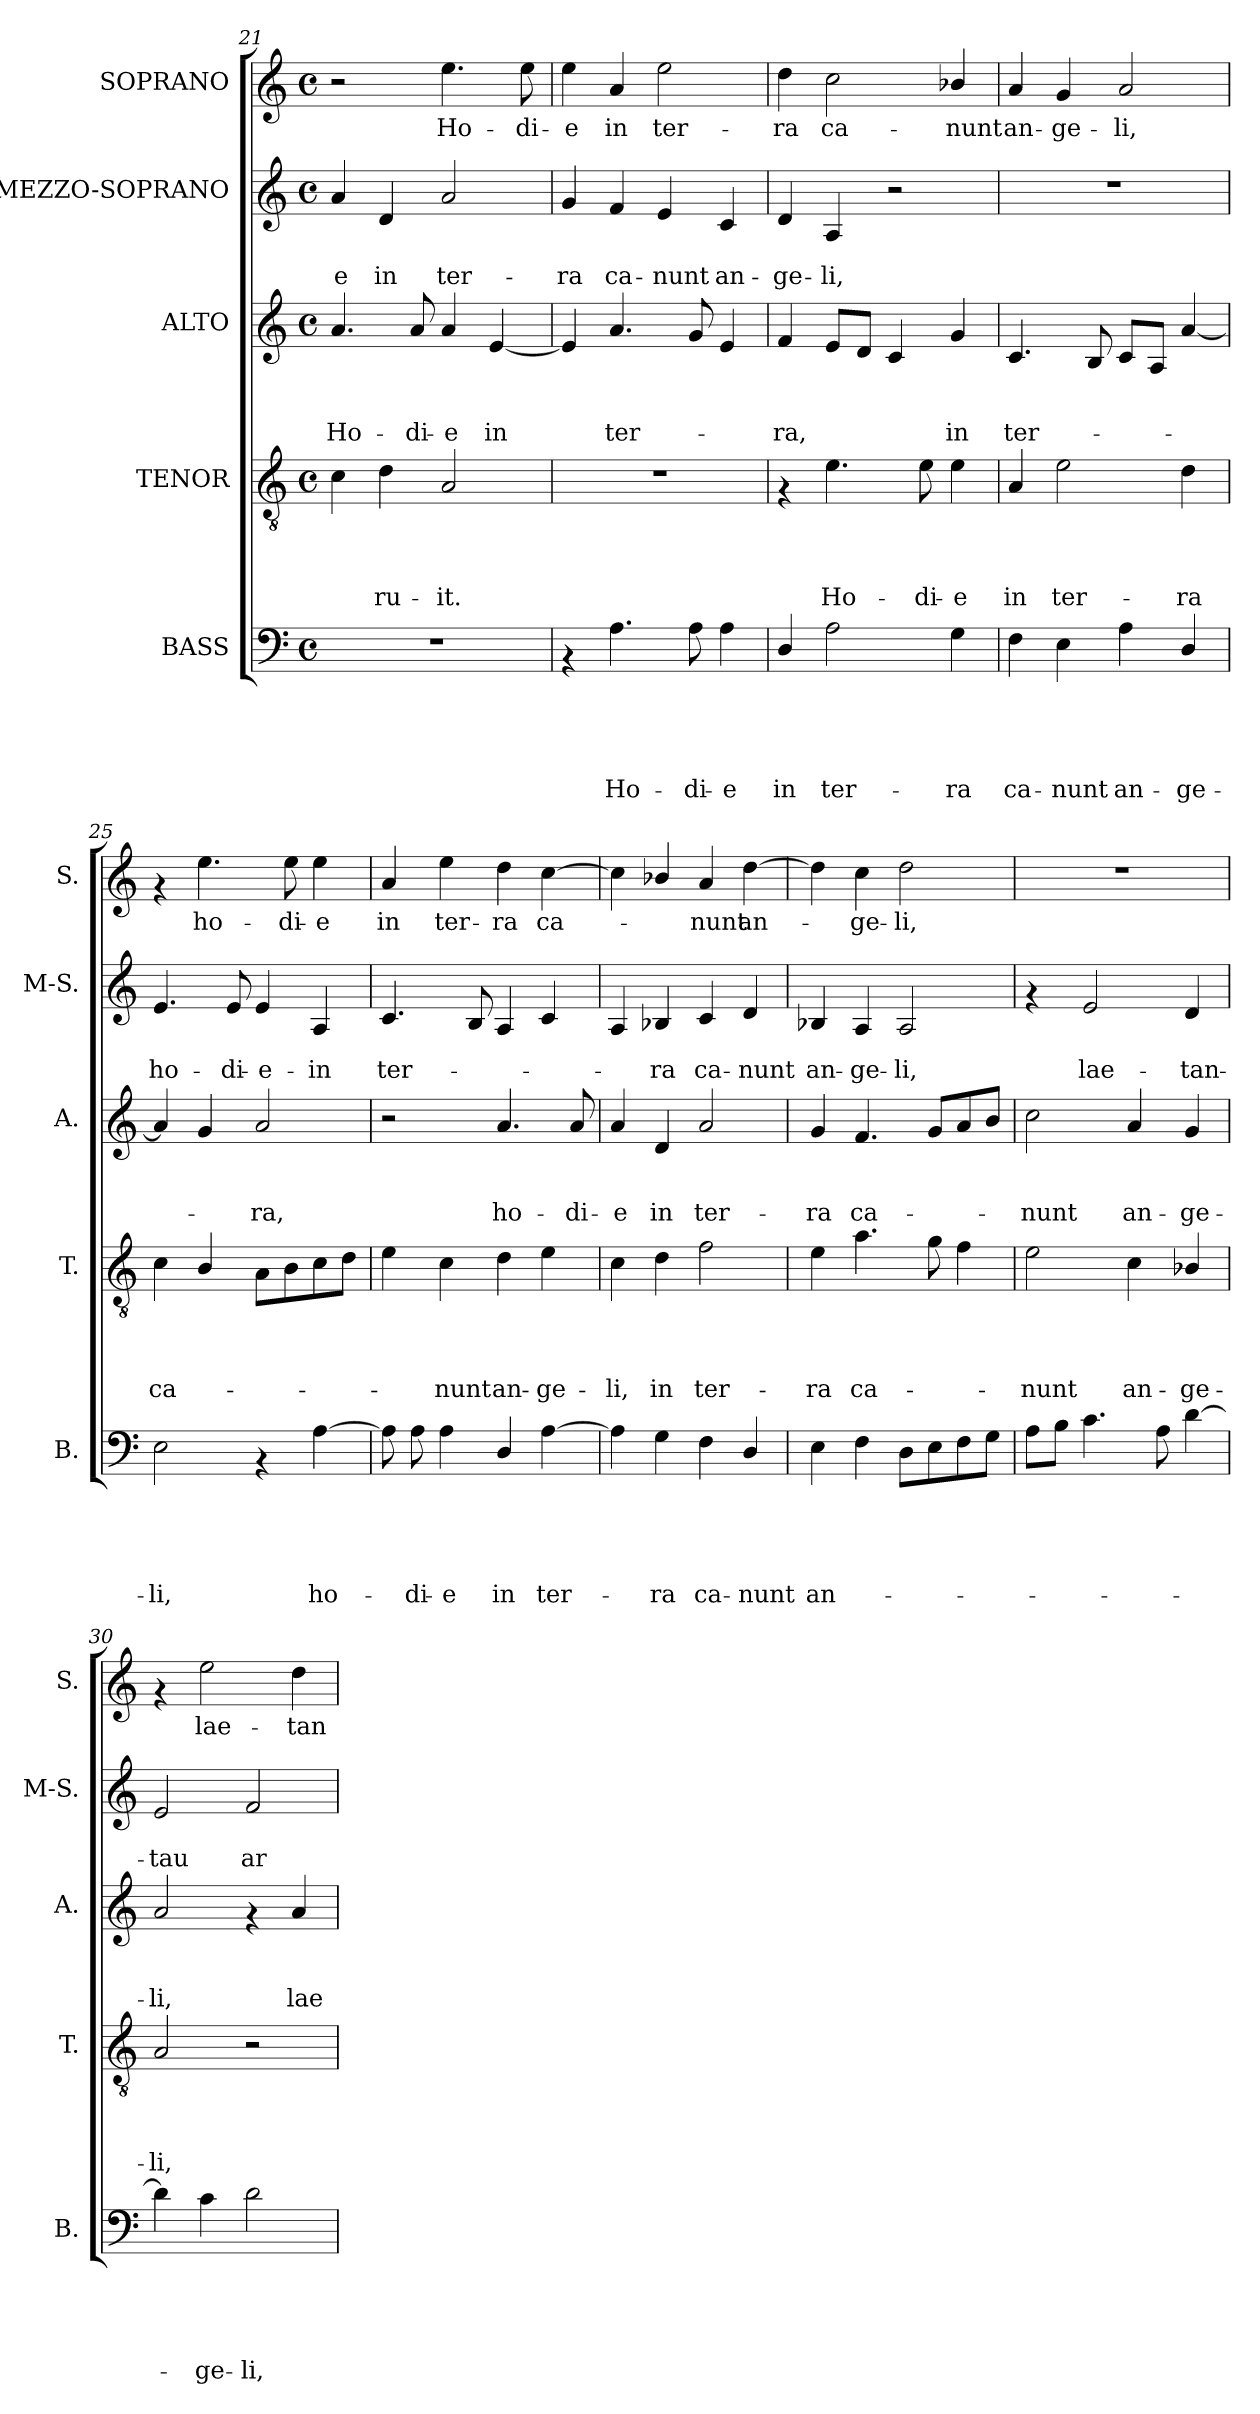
**kern	**text	**text	**text	**text	**text	**kern	**text	**text	**text	**text	**kern	**text	**text	**text	**kern	**text	**text	**kern	**text
*part5	*part5	*part5	*part5	*part5	*part5	*part4	*part4	*part4	*part4	*part4	*part3	*part3	*part3	*part3	*part2	*part2	*part2	*part1	*part1
*staff5	*staff5	*staff5	*staff5	*staff5	*staff5	*staff4	*staff4	*staff4	*staff4	*staff4	*staff3	*staff3	*staff3	*staff3	*staff2	*staff2	*staff2	*staff1	*staff1
*I"BASS	*	*	*	*	*	*I"TENOR	*	*	*	*	*I"ALTO	*	*	*	*I"MEZZO-SOPRANO	*	*	*I"SOPRANO	*
*I'B.	*	*	*	*	*	*I'T.	*	*	*	*	*I'A.	*	*	*	*I'M-S.	*	*	*I'S.	*
*clefF4	*	*	*	*	*	*clefGv2	*	*	*	*	*clefG2	*	*	*	*clefG2	*	*	*clefG2	*
*k[]	*	*	*	*	*	*k[]	*	*	*	*	*k[]	*	*	*	*k[]	*	*	*k[]	*
*C:	*	*	*	*	*	*C:	*	*	*	*	*C:	*	*	*	*C:	*	*	*C:	*
*M4/4	*	*	*	*	*	*M4/4	*	*	*	*	*M4/4	*	*	*	*M4/4	*	*	*M4/4	*
*met(c)	*	*	*	*	*	*met(c)	*	*	*	*	*met(c)	*	*	*	*met(c)	*	*	*met(c)	*
=21	=21	=21	=21	=21	=21	=21	=21	=21	=21	=21	=21	=21	=21	=21	=21	=21	=21	=21	=21
!	!	!	!	!	!	!	!	!	!	!	!	!	!	!LO:LY:b	!	!	!LO:LY:b	!	!
1r	.	.	.	.	.	4c\	.	.	.	.	4.a/	.	.	Ho-	4a/	.	-e	2r	.
!	!	!	!	!	!	!	!	!	!	!LO:LY:b	!	!	!	!	!	!	!LO:LY:b	!	!
.	.	.	.	.	.	4d\	.	.	.	-ru-	.	.	.	.	4d/	.	in	.	.
!	!	!	!	!	!	!	!	!	!	!	!	!	!	!LO:LY:b	!	!	!	!	!
.	.	.	.	.	.	.	.	.	.	.	8a/	.	.	-di-	.	.	.	.	.
!	!	!	!	!	!	!	!	!	!	!LO:LY:b	!	!	!	!LO:LY:b	!	!	!LO:LY:b	!	!LO:LY:b
.	.	.	.	.	.	2A/	.	.	.	-it.	4a/	.	.	-e	2a/	.	ter-	4.ee\	Ho-
!	!	!	!	!	!	!	!	!	!	!	!	!	!	!LO:LY:b	!	!	!	!	!
.	.	.	.	.	.	.	.	.	.	.	[<4e/	.	.	in	.	.	.	.	.
!	!	!	!	!	!	!	!	!	!	!	!	!	!	!	!	!	!	!	!LO:LY:b
.	.	.	.	.	.	.	.	.	.	.	.	.	.	.	.	.	.	8ee\	-di-
=22	=22	=22	=22	=22	=22	=22	=22	=22	=22	=22	=22	=22	=22	=22	=22	=22	=22	=22	=22
!	!	!	!	!	!	!	!	!	!	!	!	!	!	!	!	!	!LO:LY:b	!	!LO:LY:b
4rAA	.	.	.	.	.	1r	.	.	.	.	4e/]	.	.	.	4g/	.	-ra	4ee\	-e
!	!	!	!	!	!LO:LY:b	!	!	!	!	!	!	!	!	!LO:LY:b	!	!	!LO:LY:b	!	!LO:LY:b
4.A\	.	.	.	.	Ho-	.	.	.	.	.	4.a/	.	.	ter-	4f/	.	ca-	4a/	in
!	!	!	!	!	!	!	!	!	!	!	!	!	!	!	!	!	!LO:LY:b	!	!LO:LY:b
.	.	.	.	.	.	.	.	.	.	.	.	.	.	.	4e/	.	-nunt	2ee\	ter-
!	!	!	!	!	!LO:LY:b	!	!	!	!	!	!	!	!	!	!	!	!	!	!
8A\	.	.	.	.	-di-	.	.	.	.	.	8g/	.	.	.	.	.	.	.	.
!	!	!	!	!	!LO:LY:b	!	!	!	!	!	!	!	!	!	!	!	!LO:LY:b	!	!
4A\	.	.	.	.	-e	.	.	.	.	.	4e/	.	.	.	4c/	.	an-	.	.
=23	=23	=23	=23	=23	=23	=23	=23	=23	=23	=23	=23	=23	=23	=23	=23	=23	=23	=23	=23
!	!	!	!	!	!LO:LY:b	!	!	!	!	!	!	!	!	!LO:LY:b	!	!	!LO:LY:b	!	!LO:LY:b
4D/	.	.	.	.	in	4rF	.	.	.	.	4f/	.	.	-ra,	4d/	.	-ge-	4dd\	-ra
!	!	!	!	!	!LO:LY:b	!	!	!	!	!LO:LY:b	!	!	!	!	!	!	!LO:LY:b	!	!LO:LY:b
2A\	.	.	.	.	ter-	4.e\	.	.	.	Ho-	8e/L	.	.	.	4A/	.	-li,	2cc\	ca-
.	.	.	.	.	.	.	.	.	.	.	8d/J	.	.	.	.	.	.	.	.
.	.	.	.	.	.	.	.	.	.	.	4c/	.	.	.	2r	.	.	.	.
!	!	!	!	!	!	!	!	!	!	!LO:LY:b	!	!	!	!	!	!	!	!	!
.	.	.	.	.	.	8e\	.	.	.	-di-	.	.	.	.	.	.	.	.	.
!	!	!	!	!	!LO:LY:b	!	!	!	!	!LO:LY:b	!	!	!	!LO:LY:b	!	!	!	!	!LO:LY:b
4G\	.	.	.	.	-ra	4e\	.	.	.	-e	4g/	.	.	in	.	.	.	4b-X/	-nunt
!!LO:PB:g=z
=24	=24	=24	=24	=24	=24	=24	=24	=24	=24	=24	=24	=24	=24	=24	=24	=24	=24	=24	=24
!	!	!	!	!	!LO:LY:b	!	!	!	!	!LO:LY:b	!	!	!	!LO:LY:b	!	!	!	!	!LO:LY:b
4F\	.	.	.	.	ca-	4A/	.	.	.	in	4.c/	.	.	ter-	1r	.	.	4a/	an-
!	!	!	!	!	!LO:LY:b	!	!	!	!	!LO:LY:b	!	!	!	!	!	!	!	!	!LO:LY:b
4E\	.	.	.	.	-nunt	2e\	.	.	.	ter-	.	.	.	.	.	.	.	4g/	-ge-
.	.	.	.	.	.	.	.	.	.	.	8B/	.	.	.	.	.	.	.	.
!	!	!	!	!	!LO:LY:b	!	!	!	!	!	!	!	!	!	!	!	!	!	!LO:LY:b
4A\	.	.	.	.	an-	.	.	.	.	.	8c/L	.	.	.	.	.	.	2a/	-li,
.	.	.	.	.	.	.	.	.	.	.	8A/J	.	.	.	.	.	.	.	.
!	!	!	!	!	!LO:LY:b	!	!	!	!	!LO:LY:b	!	!	!	!	!	!	!	!	!
4D/	.	.	.	.	-ge-	4d\	.	.	.	-ra	[<4a/	.	.	.	.	.	.	.	.
=25	=25	=25	=25	=25	=25	=25	=25	=25	=25	=25	=25	=25	=25	=25	=25	=25	=25	=25	=25
!	!	!	!	!	!LO:LY:b	!	!	!	!	!LO:LY:b	!	!	!	!	!	!	!LO:LY:b	!	!
2E\	.	.	.	.	-li,	4c\	.	.	.	ca-	4a/]	.	.	.	4.e/	.	ho-	4rf	.
!	!	!	!	!	!	!	!	!	!	!	!	!	!	!	!	!	!	!	!LO:LY:b
.	.	.	.	.	.	4B/	.	.	.	.	4g/	.	.	.	.	.	.	4.ee\	ho-
!	!	!	!	!	!	!	!	!	!	!	!	!	!	!	!	!	!LO:LY:b	!	!
.	.	.	.	.	.	.	.	.	.	.	.	.	.	.	8e/	.	-di-	.	.
!	!	!	!	!	!	!	!	!	!	!	!	!	!	!LO:LY:b	!	!	!LO:LY:b	!	!
4rAA	.	.	.	.	.	8A\L	.	.	.	.	2a/	.	.	-ra,	4e/	.	-e-	.	.
!	!	!	!	!	!	!	!	!	!	!	!	!	!	!	!	!	!	!	!LO:LY:b
.	.	.	.	.	.	8B\	.	.	.	.	.	.	.	.	.	.	.	8ee\	-di-
!	!	!	!	!	!LO:LY:b	!	!	!	!	!	!	!	!	!	!	!	!LO:LY:b	!	!LO:LY:b
[>4A\	.	.	.	.	ho-	8c\	.	.	.	.	.	.	.	.	4A/	.	-in	4ee\	-e
.	.	.	.	.	.	8d\J	.	.	.	.	.	.	.	.	.	.	.	.	.
=26	=26	=26	=26	=26	=26	=26	=26	=26	=26	=26	=26	=26	=26	=26	=26	=26	=26	=26	=26
!	!	!	!	!	!	!	!	!	!	!	!	!	!	!	!	!	!LO:LY:b	!	!LO:LY:b
8A\]	.	.	.	.	.	4e\	.	.	.	.	2r	.	.	.	4.c/	.	ter-	4a/	in
!	!	!	!	!	!LO:LY:b	!	!	!	!	!	!	!	!	!	!	!	!	!	!
8A\	.	.	.	.	-di-	.	.	.	.	.	.	.	.	.	.	.	.	.	.
!	!	!	!	!	!LO:LY:b	!	!	!	!	!LO:LY:b	!	!	!	!	!	!	!	!	!LO:LY:b
4A\	.	.	.	.	-e	4c\	.	.	.	-nunt	.	.	.	.	.	.	.	4ee\	ter-
.	.	.	.	.	.	.	.	.	.	.	.	.	.	.	8B/	.	.	.	.
!	!	!	!	!	!LO:LY:b	!	!	!	!	!LO:LY:b	!	!	!	!LO:LY:b	!	!	!	!	!LO:LY:b
4D/	.	.	.	.	in	4d\	.	.	.	an-	4.a/	.	.	ho-	4A/	.	.	4dd\	-ra
!	!	!	!	!	!LO:LY:b	!	!	!	!	!LO:LY:b	!	!	!	!	!	!	!	!	!LO:LY:b
[>4A\	.	.	.	.	ter-	4e\	.	.	.	-ge-	.	.	.	.	4c/	.	.	[>4cc\	ca-
!	!	!	!	!	!	!	!	!	!	!	!	!	!	!LO:LY:b	!	!	!	!	!
.	.	.	.	.	.	.	.	.	.	.	8a/	.	.	-di-	.	.	.	.	.
=27	=27	=27	=27	=27	=27	=27	=27	=27	=27	=27	=27	=27	=27	=27	=27	=27	=27	=27	=27
!	!	!	!	!	!	!	!	!	!	!LO:LY:b	!	!	!	!LO:LY:b	!	!	!	!	!
4A\]	.	.	.	.	.	4c\	.	.	.	-li,	4a/	.	.	-e	4A/	.	.	4cc\]	.
!	!	!	!	!	!LO:LY:b	!	!	!	!	!LO:LY:b	!	!	!	!LO:LY:b	!	!	!LO:LY:b	!	!
4G\	.	.	.	.	-ra	4d\	.	.	.	in	4d/	.	.	in	4B-X/	.	-ra	4b-X/	.
!	!	!	!	!	!LO:LY:b	!	!	!	!	!LO:LY:b	!	!	!	!LO:LY:b	!	!	!LO:LY:b	!	!LO:LY:b
4F\	.	.	.	.	ca-	2f\	.	.	.	ter-	2a/	.	.	ter-	4c/	.	ca-	4a/	-nunt
!	!	!	!	!	!LO:LY:b	!	!	!	!	!	!	!	!	!	!	!	!LO:LY:b	!	!LO:LY:b
4D/	.	.	.	.	-nunt	.	.	.	.	.	.	.	.	.	4d/	.	-nunt	[>4dd\	an-
=28	=28	=28	=28	=28	=28	=28	=28	=28	=28	=28	=28	=28	=28	=28	=28	=28	=28	=28	=28
!	!	!	!	!	!LO:LY:b	!	!	!	!	!LO:LY:b	!	!	!	!LO:LY:b	!	!	!LO:LY:b	!	!
4E\	.	.	.	.	an-	4e\	.	.	.	-ra	4g/	.	.	-ra	4B-X/	.	an-	4dd\]	.
!	!	!	!	!	!	!	!	!	!	!LO:LY:b	!	!	!	!LO:LY:b	!	!	!LO:LY:b	!	!LO:LY:b
4F\	.	.	.	.	.	4.a\	.	.	.	ca-	4.f/	.	.	ca-	4A/	.	-ge-	4cc\	-ge-
!	!	!	!	!	!	!	!	!	!	!	!	!	!	!	!	!	!LO:LY:b	!	!LO:LY:b
8D\L	.	.	.	.	.	.	.	.	.	.	.	.	.	.	2A/	.	-li,	2dd\	-li,
8E\	.	.	.	.	.	8g\	.	.	.	.	8g/L	.	.	.	.	.	.	.	.
8F\	.	.	.	.	.	4f\	.	.	.	.	8a/	.	.	.	.	.	.	.	.
8G\J	.	.	.	.	.	.	.	.	.	.	8b/J	.	.	.	.	.	.	.	.
!!LO:PB:g=z
=29	=29	=29	=29	=29	=29	=29	=29	=29	=29	=29	=29	=29	=29	=29	=29	=29	=29	=29	=29
!	!	!	!	!	!	!	!	!	!	!LO:LY:b	!	!	!	!LO:LY:b	!	!	!	!	!
8A\L	.	.	.	.	.	2e\	.	.	.	-nunt	2cc\	.	.	-nunt	4rf	.	.	1r	.
8B\J	.	.	.	.	.	.	.	.	.	.	.	.	.	.	.	.	.	.	.
!	!	!	!	!	!	!	!	!	!	!	!	!	!	!	!	!	!LO:LY:b	!	!
4.c\	.	.	.	.	.	.	.	.	.	.	.	.	.	.	2e/	.	lae-	.	.
!	!	!	!	!	!	!	!	!	!	!LO:LY:b	!	!	!	!LO:LY:b	!	!	!	!	!
.	.	.	.	.	.	4c\	.	.	.	an-	4a/	.	.	an-	.	.	.	.	.
8A\	.	.	.	.	.	.	.	.	.	.	.	.	.	.	.	.	.	.	.
!	!	!	!	!	!	!	!	!	!	!LO:LY:b	!	!	!	!LO:LY:b	!	!	!LO:LY:b	!	!
[>4d\	.	.	.	.	.	4B-X/	.	.	.	-ge-	4g/	.	.	-ge-	4d/	.	-tan-	.	.
=30	=30	=30	=30	=30	=30	=30	=30	=30	=30	=30	=30	=30	=30	=30	=30	=30	=30	=30	=30
!	!	!	!	!	!	!	!	!	!	!LO:LY:b	!	!	!	!LO:LY:b	!	!	!LO:LY:b	!	!
4d\]	.	.	.	.	.	2A/	.	.	.	-li,	2a/	.	.	-li,	2e/	.	-tau	4rf	.
!	!	!	!	!	!LO:LY:b	!	!	!	!	!	!	!	!	!	!	!	!	!	!LO:LY:b
4c\	.	.	.	.	-ge-	.	.	.	.	.	.	.	.	.	.	.	.	2ee\	lae-
!	!	!	!	!	!LO:LY:b	!	!	!	!	!	!	!	!	!	!	!	!LO:LY:b	!	!
2d\	.	.	.	.	-li,	2r	.	.	.	.	4rf	.	.	.	2f/	.	ar-	.	.
!	!	!	!	!	!	!	!	!	!	!	!	!	!	!LO:LY:b	!	!	!	!	!LO:LY:b
.	.	.	.	.	.	.	.	.	.	.	4a/	.	.	lae-	.	.	.	4dd\	-tan-
=	=	=	=	=	=	=	=	=	=	=	=	=	=	=	=	=	=	=	=
*-	*-	*-	*-	*-	*-	*-	*-	*-	*-	*-	*-	*-	*-	*-	*-	*-	*-	*-	*-
